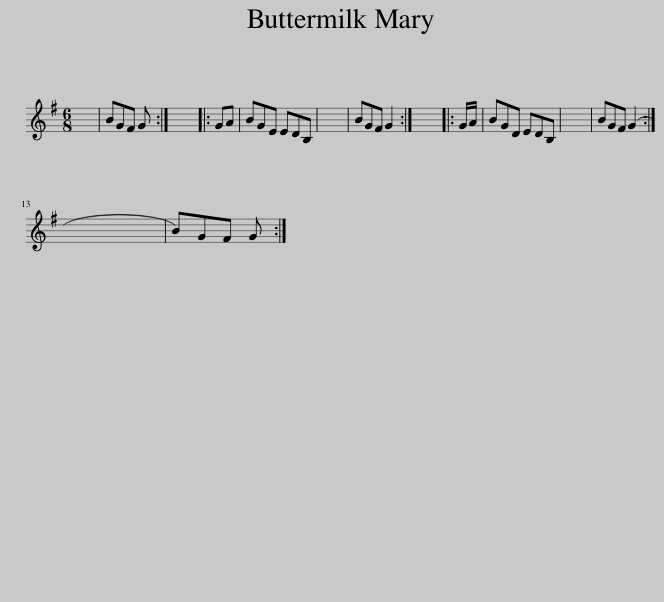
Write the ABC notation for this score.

X:1
L:1/8
M:6/8
I:linebreak $
K:G
V:1 treble
V:1
 x6 | BGF G :| x6 |: GA | BGE EDB, | %5
 x6 | BGF G2 :| x6 |: G/A/ | BGD EDB, | %10
 x6 | BGF (G2 :|$ x6 | B)GF G :| %14
